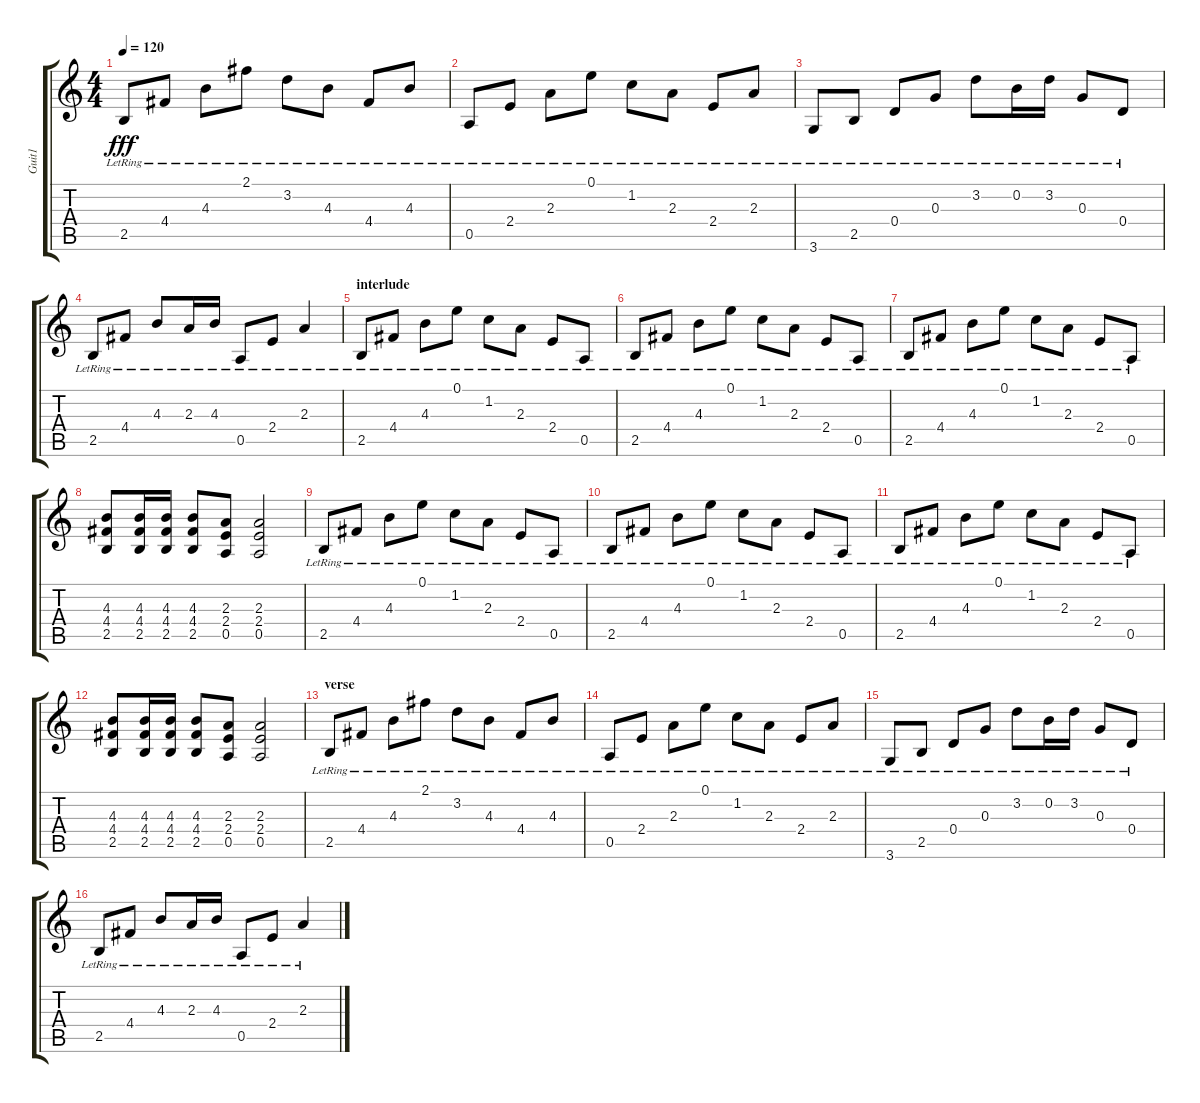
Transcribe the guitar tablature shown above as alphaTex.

\track ("Guit1" "Guit1") {instrument acousticguitarsteel}
\staff {score tabs}
\tuning (E4 B3 G3 D3 A2 E2) {hide}
\ts (4 4)
\tempo 120
\clef g2
\ks c
2.5{lr}.8{dy fff} 4.4{lr}.8 4.3{lr}.8 2.1{lr}.8 3.2{lr}.8 4.3{lr}.8 4.4{lr}.8 4.3{lr}.8 |
0.5{lr}.8 2.4{lr}.8 2.3{lr}.8 0.1{lr}.8 1.2{lr}.8 2.3{lr}.8 2.4{lr}.8 2.3{lr}.8 |
3.6{lr}.8 2.5{lr}.8 0.4{lr}.8 0.3{lr}.8 3.2{lr}.8 0.2{lr}.16 3.2{lr}.16 0.3{lr}.8 0.4{lr}.8 |
2.5{lr}.8 4.4{lr}.8 4.3{lr}.8 2.3{lr}.16 4.3{lr}.16 0.5{lr}.8 2.4{lr}.8 2.3{lr}.4 |
\section ("" "interlude")
2.5{lr}.8 4.4{lr}.8 4.3{lr}.8 0.1{lr}.8 1.2{lr}.8 2.3{lr}.8 2.4{lr}.8 0.5{lr}.8 |
2.5{lr}.8 4.4{lr}.8 4.3{lr}.8 0.1{lr}.8 1.2{lr}.8 2.3{lr}.8 2.4{lr}.8 0.5{lr}.8 |
2.5{lr}.8 4.4{lr}.8 4.3{lr}.8 0.1{lr}.8 1.2{lr}.8 2.3{lr}.8 2.4{lr}.8 0.5{lr}.8 |
(4.3 4.4 2.5).8 (4.3 4.4 2.5).16 (4.3 4.4 2.5).16 (4.3 4.4 2.5).8 (2.3 2.4 0.5).8 (2.3 2.4 0.5).2 |
2.5{lr}.8 4.4{lr}.8 4.3{lr}.8 0.1{lr}.8 1.2{lr}.8 2.3{lr}.8 2.4{lr}.8 0.5{lr}.8 |
2.5{lr}.8 4.4{lr}.8 4.3{lr}.8 0.1{lr}.8 1.2{lr}.8 2.3{lr}.8 2.4{lr}.8 0.5{lr}.8 |
2.5{lr}.8 4.4{lr}.8 4.3{lr}.8 0.1{lr}.8 1.2{lr}.8 2.3{lr}.8 2.4{lr}.8 0.5{lr}.8 |
(4.3 4.4 2.5).8 (4.3 4.4 2.5).16 (4.3 4.4 2.5).16 (4.3 4.4 2.5).8 (2.3 2.4 0.5).8 (2.3 2.4 0.5).2 |
\section ("" "verse")
2.5{lr}.8 4.4{lr}.8 4.3{lr}.8 2.1{lr}.8 3.2{lr}.8 4.3{lr}.8 4.4{lr}.8 4.3{lr}.8 |
0.5{lr}.8 2.4{lr}.8 2.3{lr}.8 0.1{lr}.8 1.2{lr}.8 2.3{lr}.8 2.4{lr}.8 2.3{lr}.8 |
3.6{lr}.8 2.5{lr}.8 0.4{lr}.8 0.3{lr}.8 3.2{lr}.8 0.2{lr}.16 3.2{lr}.16 0.3{lr}.8 0.4{lr}.8 |
2.5{lr}.8 4.4{lr}.8 4.3{lr}.8 2.3{lr}.16 4.3{lr}.16 0.5{lr}.8 2.4{lr}.8 2.3{lr}.4
